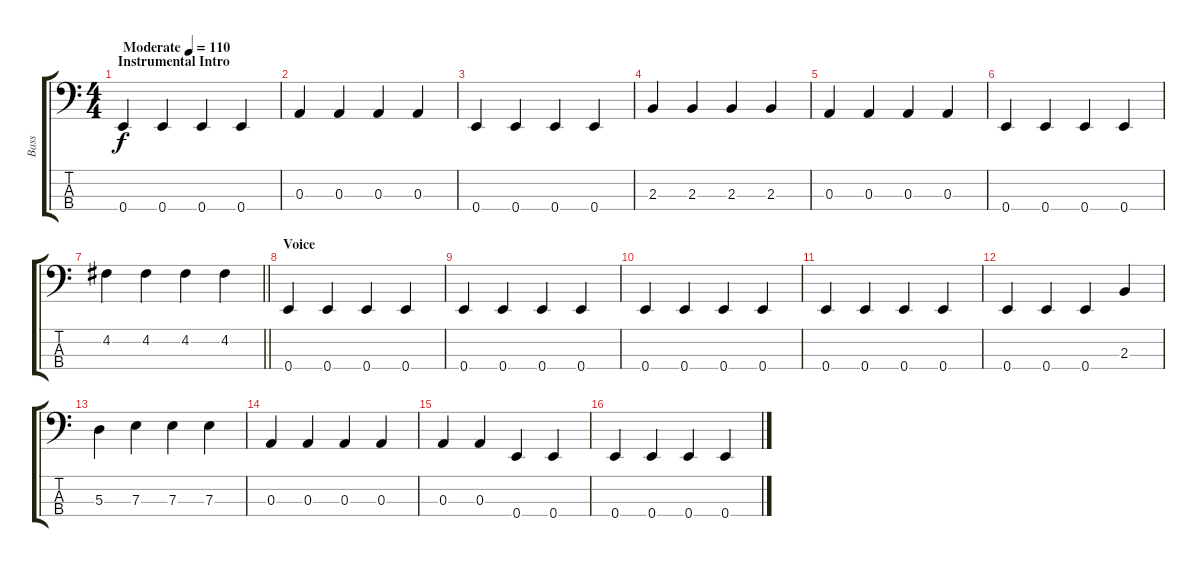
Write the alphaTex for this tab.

\track ("Bass" "Bass") {instrument electricbassfinger}
\staff {score tabs}
\tuning (G2 D2 A1 E1) {hide}
\ts (4 4)
\section ("" "Instrumental Intro")
\tempo (110 "Moderate")
\clef f4
\ks c
0.4.4{dy f instrument electricbassfinger} 0.4.4 0.4.4 0.4.4 |
0.3.4 0.3.4 0.3.4 0.3.4 |
0.4.4 0.4.4 0.4.4 0.4.4 |
2.3.4 2.3.4 2.3.4 2.3.4 |
0.3.4 0.3.4 0.3.4 0.3.4 |
0.4.4 0.4.4 0.4.4 0.4.4 |
\barLineRight lightlight
4.2.4 4.2.4 4.2.4 4.2.4 |
\section ("" "Voice")
0.4.4 0.4.4 0.4.4 0.4.4 |
0.4.4 0.4.4 0.4.4 0.4.4 |
0.4.4 0.4.4 0.4.4 0.4.4 |
0.4.4 0.4.4 0.4.4 0.4.4 |
0.4.4 0.4.4 0.4.4 2.3.4 |
5.3.4 7.3.4 7.3.4 7.3.4 |
0.3.4 0.3.4 0.3.4 0.3.4 |
0.3.4 0.3.4 0.4.4 0.4.4 |
0.4.4 0.4.4 0.4.4 0.4.4
